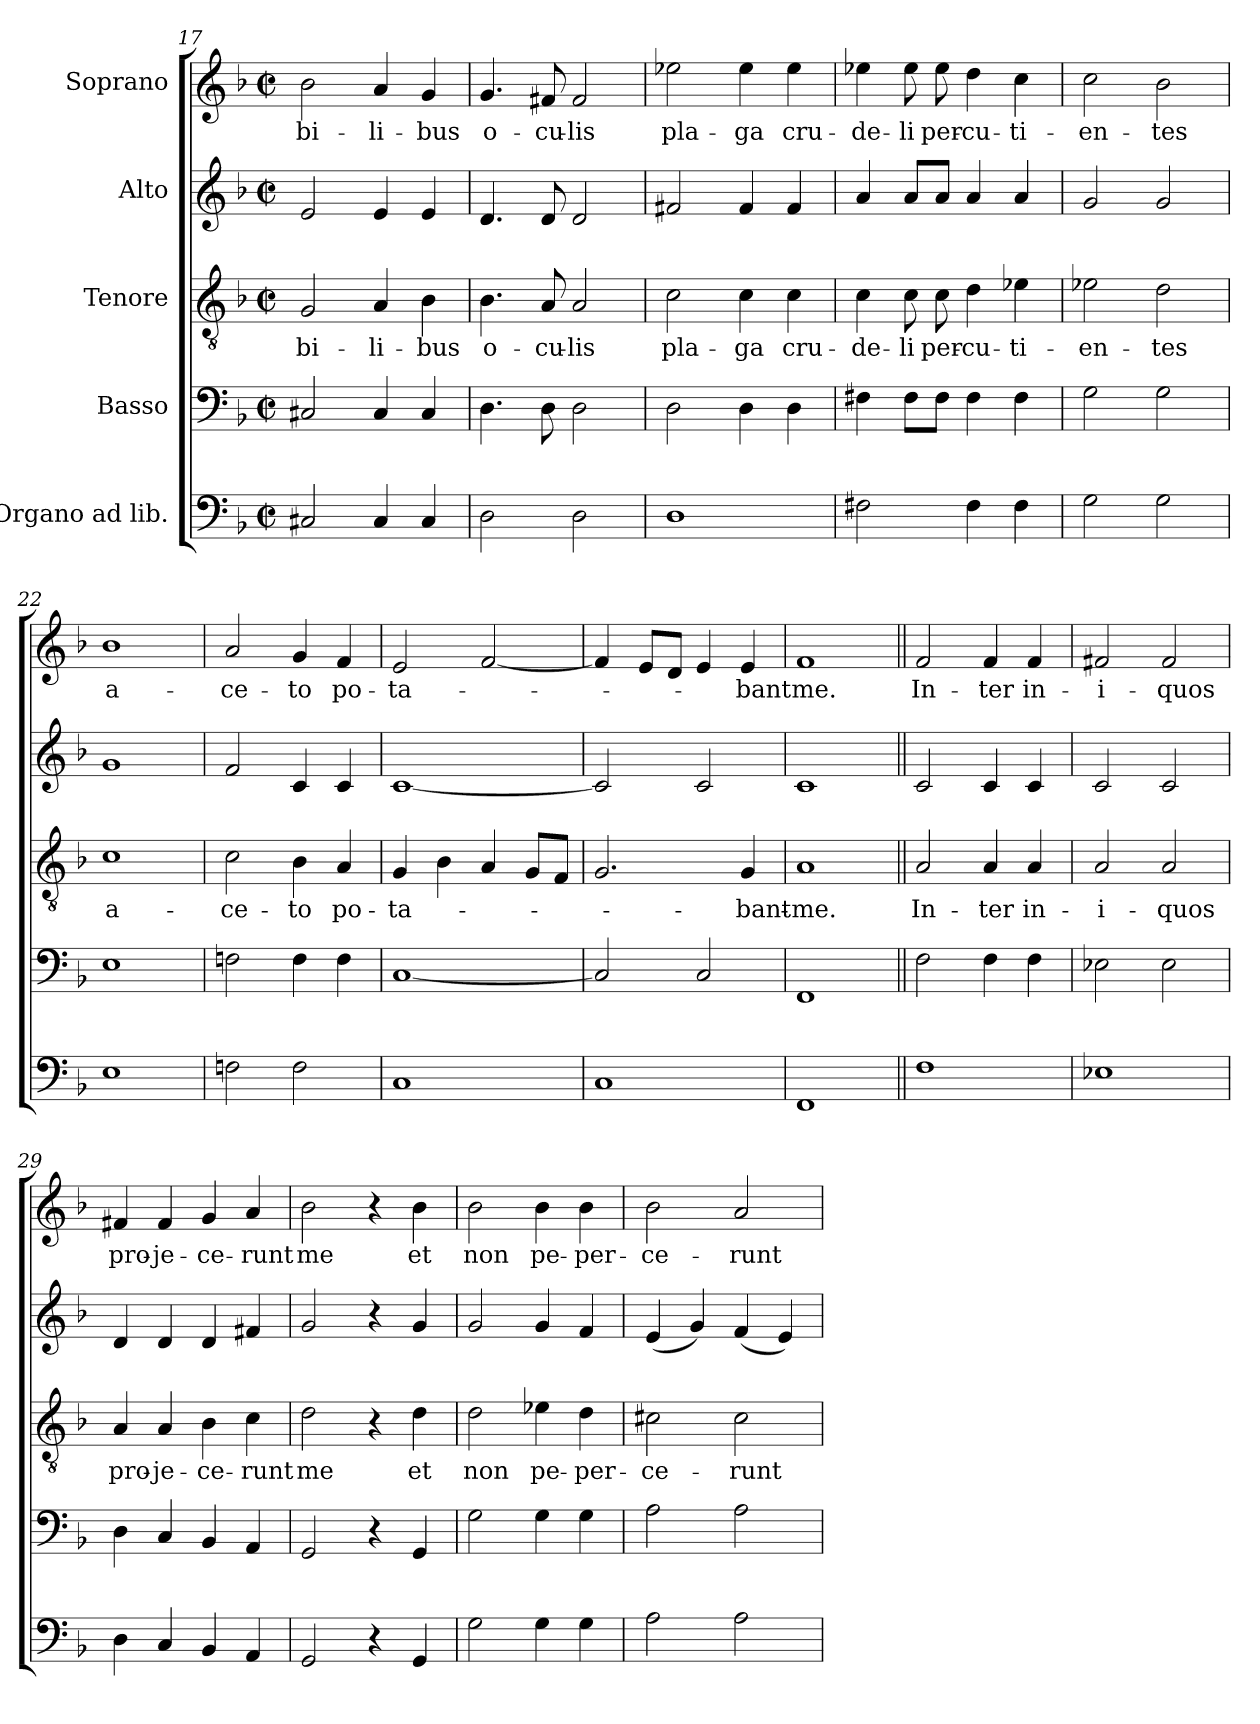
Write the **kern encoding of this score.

**kern	**kern	**kern	**text	**kern	**kern	**text
*part5	*part4	*part3	*part3	*part2	*part1	*part1
*staff5	*staff4	*staff3	*staff3	*staff2	*staff1	*staff1
*I"Organo ad lib.	*I"Basso	*I"Tenore	*	*I"Alto	*I"Soprano	*
*clefF4	*clefF4	*clefGv2	*	*clefG2	*clefG2	*
*k[b-]	*k[b-]	*k[b-]	*	*k[b-]	*k[b-]	*
*M2/2	*M2/2	*M2/2	*	*M2/2	*M2/2	*
*met(c|)	*met(c|)	*met(c|)	*	*met(c|)	*met(c|)	*
=17	=17	=17	=17	=17	=17	=17
!	!	!	!LO:LY:b	!	!	!LO:LY:b
2C#X/	2C#X/	2G/	-bi-	2e/	2b-\	-bi-
!	!	!	!LO:LY:b	!	!	!LO:LY:b
4C#/	4C#/	4A/	-li-	4e/	4a/	-li-
!	!	!	!LO:LY:b	!	!	!LO:LY:b
4C#/	4C#/	4B-\	-bus	4e/	4g/	-bus
=18	=18	=18	=18	=18	=18	=18
!	!	!	!LO:LY:b	!	!	!LO:LY:b
2D\	4.D\	4.B-\	o-	4.d/	4.g/	o-
!	!	!	!LO:LY:b	!	!	!LO:LY:b
.	8D\	8A/	-cu-	8d/	8f#X/	-cu-
!	!	!	!LO:LY:b	!	!	!LO:LY:b
2D\	2D\	2A/	-lis	2d/	2f#/	-lis
=19	=19	=19	=19	=19	=19	=19
!	!	!	!LO:LY:b	!	!	!LO:LY:b
1D	2D\	2c\	pla-	2f#X/	2ee-X\	pla-
!	!	!	!LO:LY:b	!	!	!LO:LY:b
.	4D\	4c\	-ga	4f#/	4ee-\	-ga
!	!	!	!LO:LY:b	!	!	!LO:LY:b
.	4D\	4c\	cru-	4f#/	4ee-\	cru-
=20	=20	=20	=20	=20	=20	=20
!	!	!	!LO:LY:b	!	!	!LO:LY:b
2F#X\	4F#X\	4c\	-de-	4a/	4ee-X\	-de-
!	!	!	!LO:LY:b	!	!	!LO:LY:b
.	8F#\L	8c\	-li	8a/L	8ee-\	-li
!	!	!	!LO:LY:b	!	!	!LO:LY:b
.	8F#\J	8c\	per-	8a/J	8ee-\	per-
!	!	!	!LO:LY:b	!	!	!LO:LY:b
4F#\	4F#\	4d\	-cu-	4a/	4dd\	-cu-
!	!	!	!LO:LY:b	!	!	!LO:LY:b
4F#\	4F#\	4e-X\	-ti-	4a/	4cc\	-ti-
=21	=21	=21	=21	=21	=21	=21
!	!	!	!LO:LY:b	!	!	!LO:LY:b
2G\	2G\	2e-X\	-en-	2g/	2cc\	-en-
!	!	!	!LO:LY:b	!	!	!LO:LY:b
2G\	2G\	2d\	-tes	2g/	2b-\	-tes
=22	=22	=22	=22	=22	=22	=22
!	!	!	!LO:LY:b	!	!	!LO:LY:b
1E	1E	1c	a-	1g	1b-	a-
=23	=23	=23	=23	=23	=23	=23
!	!	!	!LO:LY:b	!	!	!LO:LY:b
2Fn\	2Fn\	2c\	-ce-	2f/	2a/	-ce-
!	!	!	!LO:LY:b	!	!	!LO:LY:b
2F\	4F\	4B-\	-to	4c/	4g/	-to
!	!	!	!LO:LY:b	!	!	!LO:LY:b
.	4F\	4A/	po-	4c/	4f/	po-
!!LO:PB:g=z
=24	=24	=24	=24	=24	=24	=24
!	!	!	!LO:LY:b	!	!	!LO:LY:b
1C	[1C	4G/	-ta-	[1c	2e/	-ta-
.	.	4B-\	.	.	.	.
.	.	4A/	.	.	[2f/	.
.	.	8G/L	.	.	.	.
.	.	8F/J	.	.	.	.
=25	=25	=25	=25	=25	=25	=25
1C	2C/]	2.G/	.	2c/]	4f/]	.
.	.	.	.	.	8e/L	.
.	.	.	.	.	8d/J	.
.	2C/	.	.	2c/	4e/	.
!	!	!	!LO:LY:b	!	!	!LO:LY:b
.	.	4G/	-bant-	.	4e/	-bant
=26	=26	=26	=26	=26	=26	=26
!	!	!	!LO:LY:b	!	!	!LO:LY:b
1FF	1FF	1A	-me.	1c	1f	me.
=27||	=27||	=27||	=27||	=27||	=27||	=27||
!	!	!	!LO:LY:b	!	!	!LO:LY:b
1F	2F\	2A/	In-	2c/	2f/	In-
!	!	!	!LO:LY:b	!	!	!LO:LY:b
.	4F\	4A/	-ter	4c/	4f/	-ter
!	!	!	!LO:LY:b	!	!	!LO:LY:b
.	4F\	4A/	in-	4c/	4f/	in-
=28	=28	=28	=28	=28	=28	=28
!	!	!	!LO:LY:b	!	!	!LO:LY:b
1E-X	2E-X\	2A/	-i-	2c/	2f#X/	-i-
!	!	!	!LO:LY:b	!	!	!LO:LY:b
.	2E-\	2A/	-quos	2c/	2f#/	-quos
=29	=29	=29	=29	=29	=29	=29
!	!	!	!LO:LY:b	!	!	!LO:LY:b
4D\	4D\	4A/	pro-	4d/	4f#X/	pro-
!	!	!	!LO:LY:b	!	!	!LO:LY:b
4C/	4C/	4A/	-je-	4d/	4f#/	-je-
!	!	!	!LO:LY:b	!	!	!LO:LY:b
4BB-/	4BB-/	4B-\	-ce-	4d/	4g/	-ce-
!	!	!	!LO:LY:b	!	!	!LO:LY:b
4AA/	4AA/	4c\	-runt	4f#X/	4a/	-runt
=30	=30	=30	=30	=30	=30	=30
!	!	!	!LO:LY:b	!	!	!LO:LY:b
2GG/	2GG/	2d\	me	2g/	2b-\	me
4r	4r	4r	.	4r	4r	.
!	!	!	!LO:LY:b	!	!	!LO:LY:b
4GG/	4GG/	4d\	et	4g/	4b-\	et
!!LO:LB:g=z
=31	=31	=31	=31	=31	=31	=31
!	!	!	!LO:LY:b	!	!	!LO:LY:b
2G\	2G\	2d\	non	2g/	2b-\	non
!	!	!	!LO:LY:b	!	!	!LO:LY:b
4G\	4G\	4e-X\	pe-	4g/	4b-\	pe-
!	!	!	!LO:LY:b	!	!	!LO:LY:b
4G\	4G\	4d\	-per-	4f/	4b-\	-per-
=32	=32	=32	=32	=32	=32	=32
!	!	!	!LO:LY:b	!	!	!LO:LY:b
2A\	2A\	2c#X\	-ce-	(4e/	2b-\	-ce-
.	.	.	.	4g/)	.	.
!	!	!	!LO:LY:b	!	!	!LO:LY:b
2A\	2A\	2c#\	-runt	(4f/	2a/	-runt
.	.	.	.	4e/)	.	.
=	=	=	=	=	=	=
*-	*-	*-	*-	*-	*-	*-
